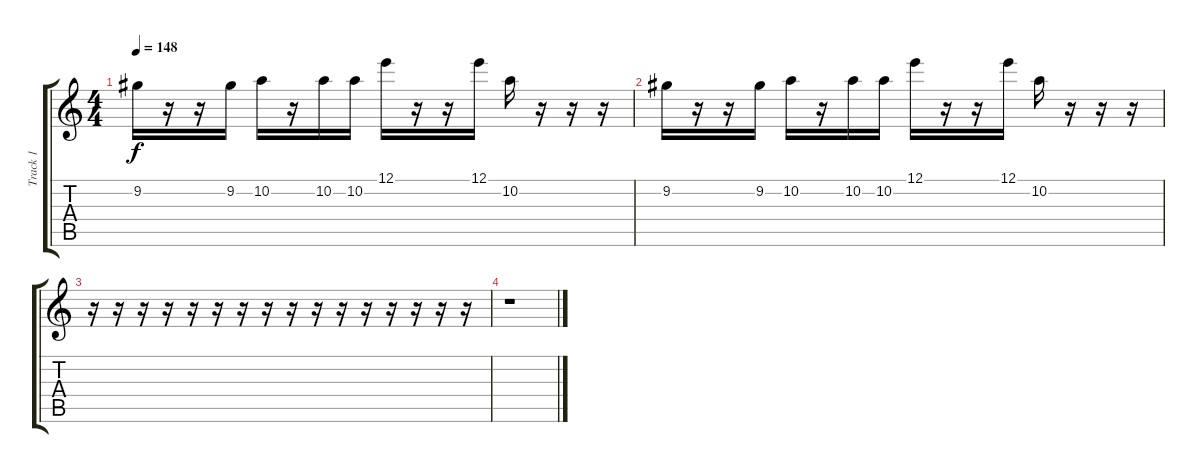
\track ("Track 1" "Track 1") {instrument electricguitarjazz}
\staff {score tabs}
\tuning (E4 B3 G3 D3 A2 E2) {hide}
\ts (4 4)
\tempo 148
\clef g2
\ks c
9.2.16{dy f} r.16 r.16 9.2.16 10.2.16 r.16 10.2.16 10.2.16 12.1.16 r.16 r.16 12.1.16 10.2.16 r.16 r.16 r.16 |
9.2.16 r.16 r.16 9.2.16 10.2.16 r.16 10.2.16 10.2.16 12.1.16 r.16 r.16 12.1.16 10.2.16 r.16 r.16 r.16 |
r.16 r.16 r.16 r.16 r.16 r.16 r.16 r.16 r.16 r.16 r.16 r.16 r.16 r.16 r.16 r.16 |
r.1
